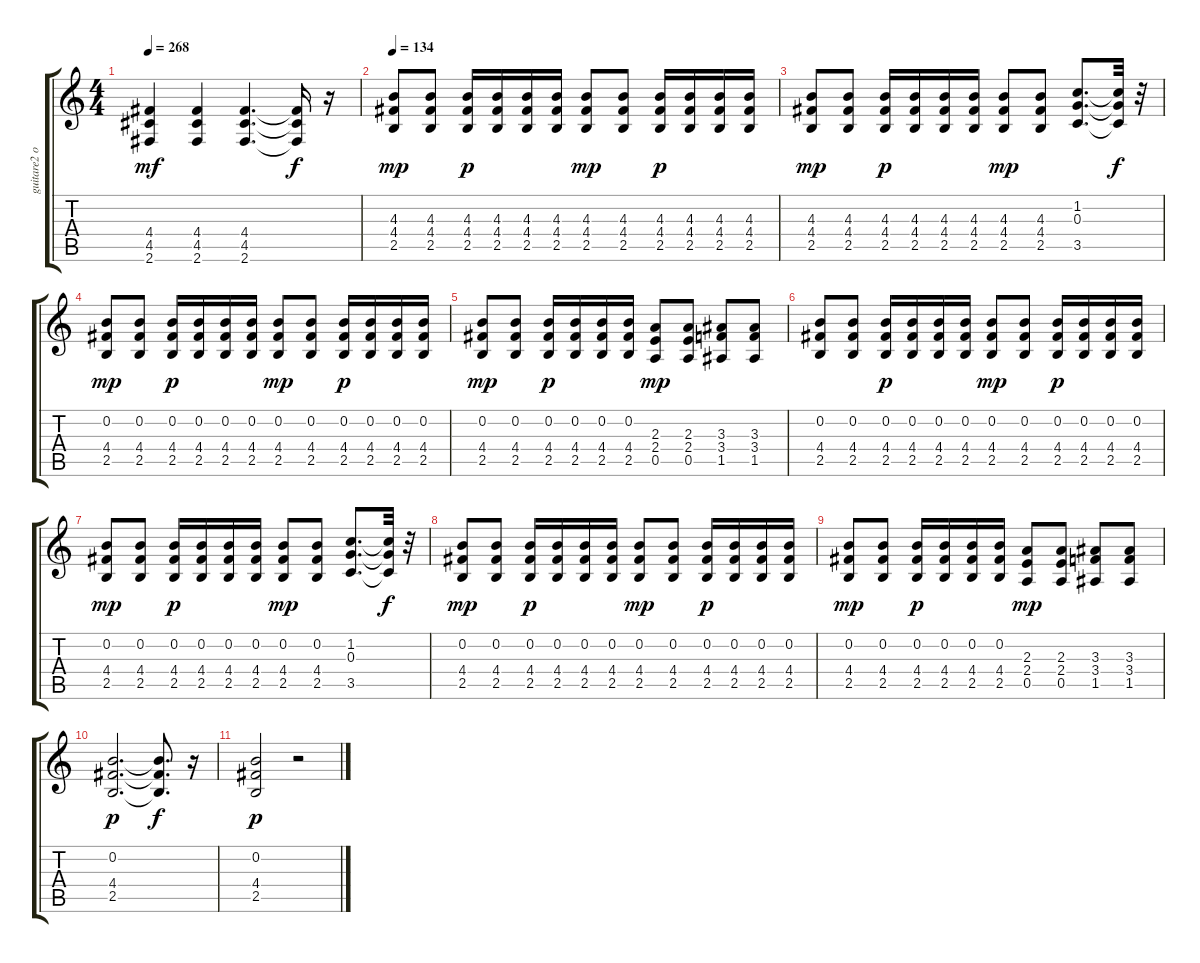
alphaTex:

\track ("guitare2 overdrive" "guitare2 o") {instrument overdrivenguitar}
\staff {score tabs}
\tuning (E4 B3 G3 D3 A2 E2) {hide}
\ts (4 4)
\tempo 268
\clef g2
\ks c
(4.4 4.5 2.6).4{dy mf} (4.4 4.5 2.6).4 (4.4 4.5 2.6).4{d} (4.4{t} 4.5{t} 2.6{t}).16{dy f} r.16 |
\tempo 134
(4.3 4.4 2.5).8{dy mp} (4.3 4.4 2.5).8 (4.3 4.4 2.5).16{dy p} (4.3 4.4 2.5).16 (4.3 4.4 2.5).16 (4.3 4.4 2.5).16 (4.3 4.4 2.5).8{dy mp} (4.3 4.4 2.5).8 (4.3 4.4 2.5).16{dy p} (4.3 4.4 2.5).16 (4.3 4.4 2.5).16 (4.3 4.4 2.5).16 |
(4.3 4.4 2.5).8{dy mp} (4.3 4.4 2.5).8 (4.3 4.4 2.5).16{dy p} (4.3 4.4 2.5).16 (4.3 4.4 2.5).16 (4.3 4.4 2.5).16 (4.3 4.4 2.5).8{dy mp} (4.3 4.4 2.5).8 (1.2 0.3 3.5).8{d} (1.2{t} 0.3{t} 3.5{t}).32{dy f} r.32 |
(0.2 4.4 2.5).8{dy mp} (0.2 4.4 2.5).8 (0.2 4.4 2.5).16{dy p} (0.2 4.4 2.5).16 (0.2 4.4 2.5).16 (0.2 4.4 2.5).16 (0.2 4.4 2.5).8{dy mp} (0.2 4.4 2.5).8 (0.2 4.4 2.5).16{dy p} (0.2 4.4 2.5).16 (0.2 4.4 2.5).16 (0.2 4.4 2.5).16 |
(0.2 4.4 2.5).8{dy mp} (0.2 4.4 2.5).8 (0.2 4.4 2.5).16{dy p} (0.2 4.4 2.5).16 (0.2 4.4 2.5).16 (0.2 4.4 2.5).16 (2.3 2.4 0.5).8{dy mp} (2.3 2.4 0.5).8 (3.3 3.4 1.5).8 (3.3 3.4 1.5).8 |
(0.2 4.4 2.5).8 (0.2 4.4 2.5).8 (0.2 4.4 2.5).16{dy p} (0.2 4.4 2.5).16 (0.2 4.4 2.5).16 (0.2 4.4 2.5).16 (0.2 4.4 2.5).8{dy mp} (0.2 4.4 2.5).8 (0.2 4.4 2.5).16{dy p} (0.2 4.4 2.5).16 (0.2 4.4 2.5).16 (0.2 4.4 2.5).16 |
(0.2 4.4 2.5).8{dy mp} (0.2 4.4 2.5).8 (0.2 4.4 2.5).16{dy p} (0.2 4.4 2.5).16 (0.2 4.4 2.5).16 (0.2 4.4 2.5).16 (0.2 4.4 2.5).8{dy mp} (0.2 4.4 2.5).8 (1.2 0.3 3.5).8{d} (1.2{t} 0.3{t} 3.5{t}).32{dy f} r.32 |
(0.2 4.4 2.5).8{dy mp} (0.2 4.4 2.5).8 (0.2 4.4 2.5).16{dy p} (0.2 4.4 2.5).16 (0.2 4.4 2.5).16 (0.2 4.4 2.5).16 (0.2 4.4 2.5).8{dy mp} (0.2 4.4 2.5).8 (0.2 4.4 2.5).16{dy p} (0.2 4.4 2.5).16 (0.2 4.4 2.5).16 (0.2 4.4 2.5).16 |
(0.2 4.4 2.5).8{dy mp} (0.2 4.4 2.5).8 (0.2 4.4 2.5).16{dy p} (0.2 4.4 2.5).16 (0.2 4.4 2.5).16 (0.2 4.4 2.5).16 (2.3 2.4 0.5).8{dy mp} (2.3 2.4 0.5).8 (3.3 3.4 1.5).8 (3.3 3.4 1.5).8 |
(0.2 4.4 2.5).2{d dy p} (0.2{t} 4.4{t} 2.5{t}).8{d dy f} r.16 |
(0.2 4.4 2.5).2{dy p} r.2
